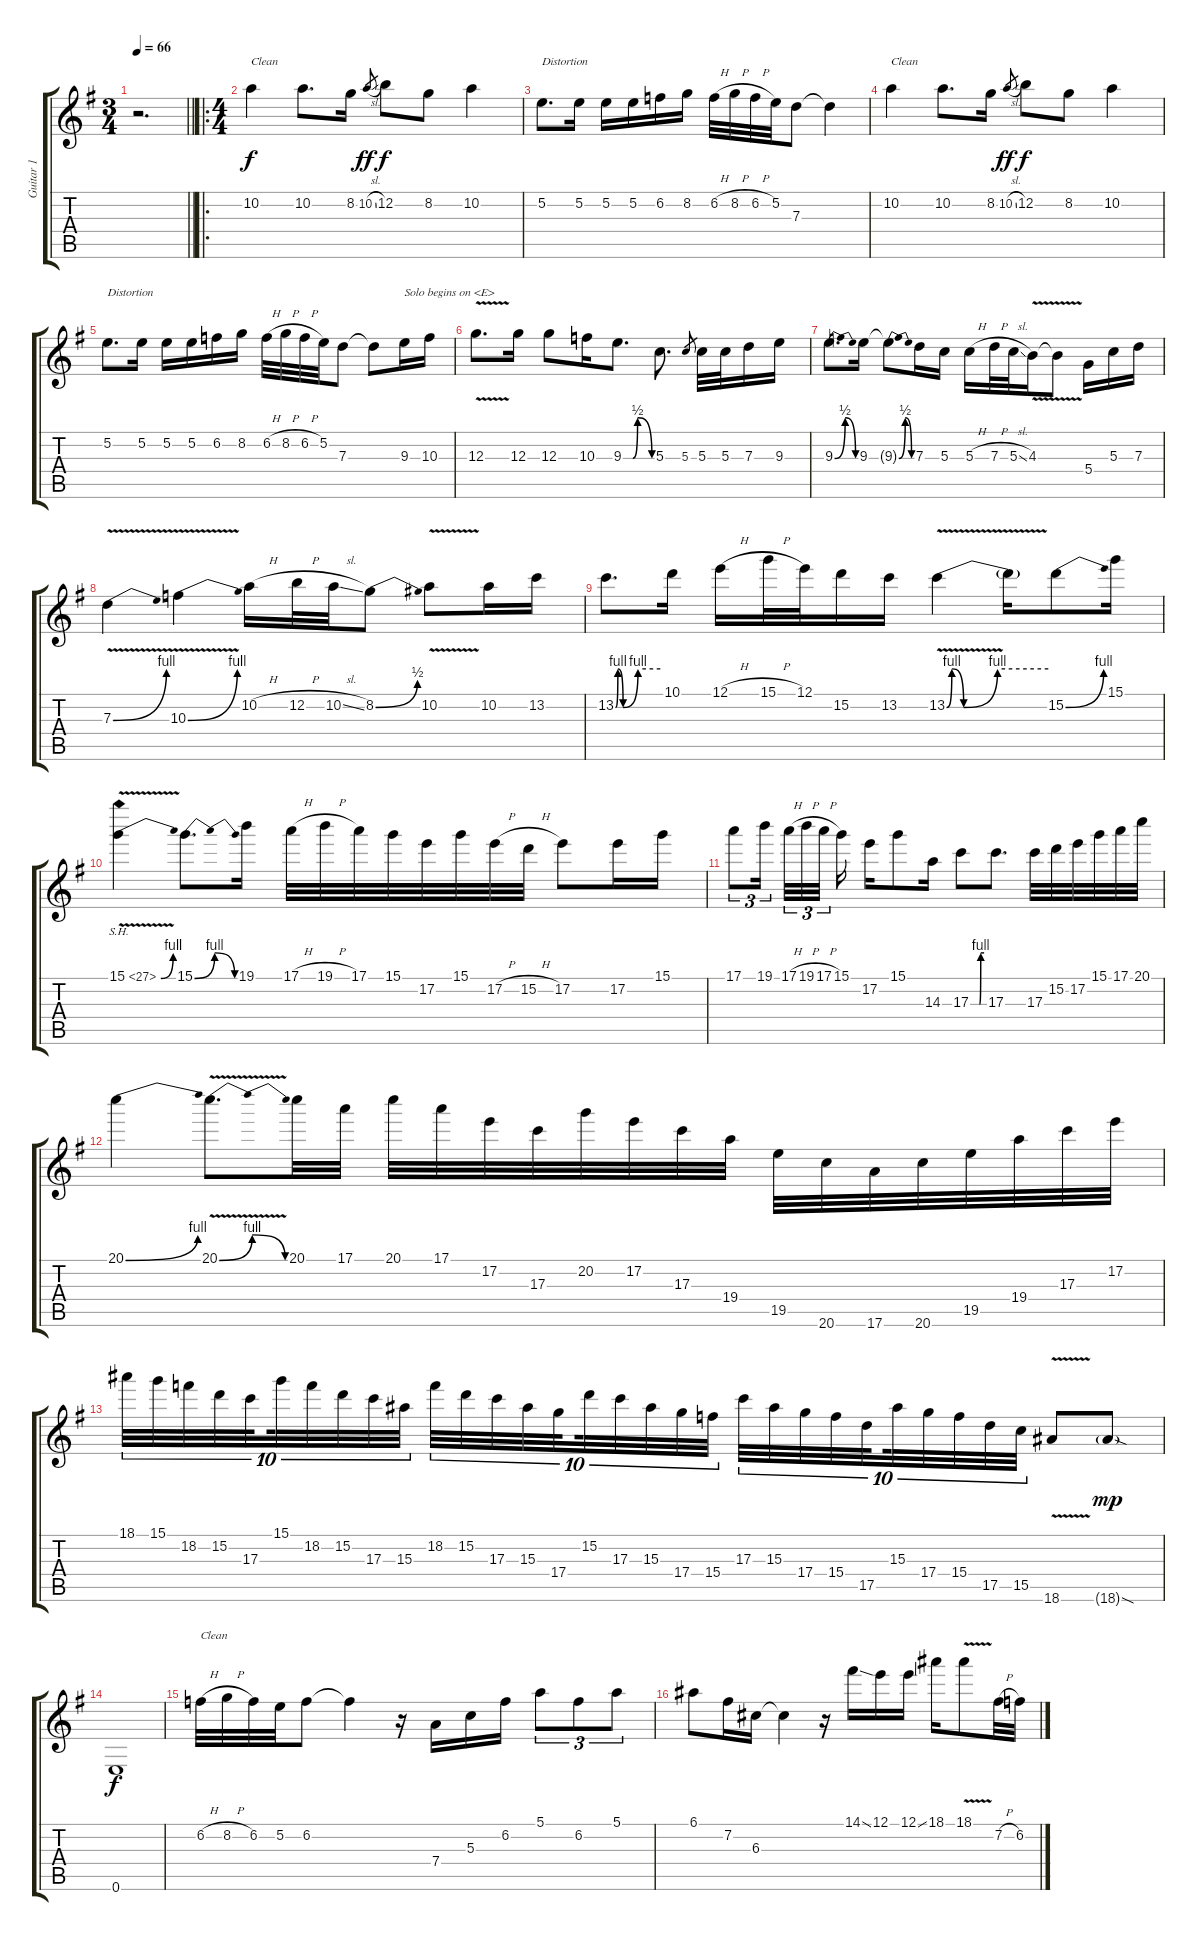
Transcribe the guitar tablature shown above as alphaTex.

\track ("Guitar 1" "Guitar 1") {instrument electricguitarclean}
\staff {score tabs}
\tuning (E4 B3 G3 D3 A2 E2) {hide}
\ts (3 4)
\tempo 66
\clef g2
\barLineRight lightlight
\ks g
r.2{d dy f} |
\ro
\ts (4 4)
10.2.4{txt "Clean" instrument electricguitarclean} 10.2.8{d} 8.2.16 10.2{sl}.8{gr dy ff} 12.2.8{dy f} 8.2.8 10.2.4 |
5.2.8{d txt "Distortion" instrument distortionguitar} 5.2.16 5.2.16 5.2.16 6.2.16 8.2.16 6.2{h}.32 8.2{h}.32 6.2{h}.32 5.2.32 7.3.8 7.3{t}.4 |
10.2.4{txt "Clean" instrument electricguitarclean} 10.2.8{d} 8.2.16 10.2{sl}.8{gr dy ff} 12.2.8{dy f} 8.2.8 10.2.4 |
5.2.8{d txt "Distortion" instrument distortionguitar} 5.2.16 5.2.16 5.2.16 6.2.16 8.2.16 6.2{h}.32 8.2{h}.32 6.2{h}.32 5.2.32 7.3.8 7.3{t}.8 9.3.16{txt "Solo begins on <E>" volume 16} 10.3.16 |
12.3{v}.8{d} 12.3.16 12.3.8 10.3.16 9.3{be (custom 0 0 20 0 30 2 60 0)}.8{d} 5.3.8{d} 5.3.8{gr} 5.3.32 5.3.32 7.3.16 9.3.16 |
9.3{be (bendrelease 0 0 20 2 35 2 60 0)}.8{d} 9.3.16 9.3{be (bendrelease 0 0 30 2 30 2 60 0) t}.8 7.3.16 5.3.16 5.3{h}.16 7.3{h}.32 5.3{sl}.32 4.3{v}.16 4.3{t}.8 5.4.16 5.3.16 7.3.16 |
7.3{be (bend 0 0 60 4) v}.4 10.3{be (bend 0 0 60 4) v}.4 10.2{h}.16 12.2{h}.32 10.2{sl}.32 8.2{be (bend 0 0 60 2)}.8 10.2{v}.8 10.2.16 13.2.16 |
13.2{be (custom 0 0 3 4 10 0 30 4 60 4)}.8{d} 10.1.16 12.1{h}.16 15.1{h}.32 12.1.32 15.2.16 13.2.16 13.2{be (custom 0 0 3 4 10 0 30 4 60 4) v}.4 13.2{t}.16 15.2{be (bend 0 0 60 4)}.8 15.1.16 |
15.1{be (bend 0 0 60 4) sh 12 v}.4 15.1{be (bendrelease 0 0 2 4 30 4 60 0)}.8{d} 19.1.16 17.1{h}.32 19.1{h}.32 17.1.32 15.1.32 17.2.32 15.1.32 17.2{h}.32 15.2{h}.32 17.2.8 17.2.16 15.1.16 |
17.1.8{tu (3 2)} 19.1.16{tu (3 2) beam splitsecondary} 17.1{h}.32{tu (3 2)} 19.1{h}.32{tu (3 2)} 17.1{h}.32{tu (3 2) beam splitsecondary} 15.1.16 17.2.16 15.1.8 14.3.16 17.3{be (custom 0 0 40 0 45 4 60 4)}.8 17.3.8{d} 17.3.32 15.2.32 17.2.32 15.1.32 17.1.32 20.1.32 |
20.1{be (bend 0 0 60 4)}.4 20.1{be (bendrelease 0 0 15 4 40 4 60 0) v}.8{d} 20.1.32 17.1.32 20.1.32 17.1.32 17.2.32 17.3.32 20.2.32 17.2.32 17.3.32 19.4.32 19.5.32 20.6.32 17.6.32 20.6.32 19.5.32 19.4.32 17.3.32 17.2.32 |
18.1.32{tu (10 8)} 15.1.32{tu (10 8)} 18.2.32{tu (10 8)} 15.2.32{tu (10 8)} 17.3.32{tu (10 8) beam splitsecondary} 15.1.32{tu (10 8)} 18.2.32{tu (10 8)} 15.2.32{tu (10 8)} 17.3.32{tu (10 8)} 15.3.32{tu (10 8)} 18.2.32{tu (10 8)} 15.2.32{tu (10 8)} 17.3.32{tu (10 8)} 15.3.32{tu (10 8)} 17.4.32{tu (10 8) beam splitsecondary} 15.2.32{tu (10 8)} 17.3.32{tu (10 8)} 15.3.32{tu (10 8)} 17.4.32{tu (10 8)} 15.4.32{tu (10 8)} 17.3.32{tu (10 8)} 15.3.32{tu (10 8)} 17.4.32{tu (10 8)} 15.4.32{tu (10 8)} 17.5.32{tu (10 8) beam splitsecondary} 15.3.32{tu (10 8)} 17.4.32{tu (10 8)} 15.4.32{tu (10 8)} 17.5.32{tu (10 8)} 15.5.32{tu (10 8)} 18.6{v}.8 18.6{sod g}.8{dy mp} |
0.6.1{dy f volume 13} |
6.2{h}.32{txt "Clean" instrument electricguitarclean} 8.2{h}.32 6.2.32 5.2.32 6.2.8 6.2{t}.4 r.16 7.4.16 5.3.16 6.2.16 5.1.8{tu (3 2)} 6.2.8{tu (3 2)} 5.1.8{tu (3 2)} |
6.1.8 7.2.16 6.3.16 6.3{t}.4 r.16 14.1{ss}.16 12.1.16 12.1{ss}.16 18.1.16 18.1{v}.8 7.2{h}.32 6.2.32
